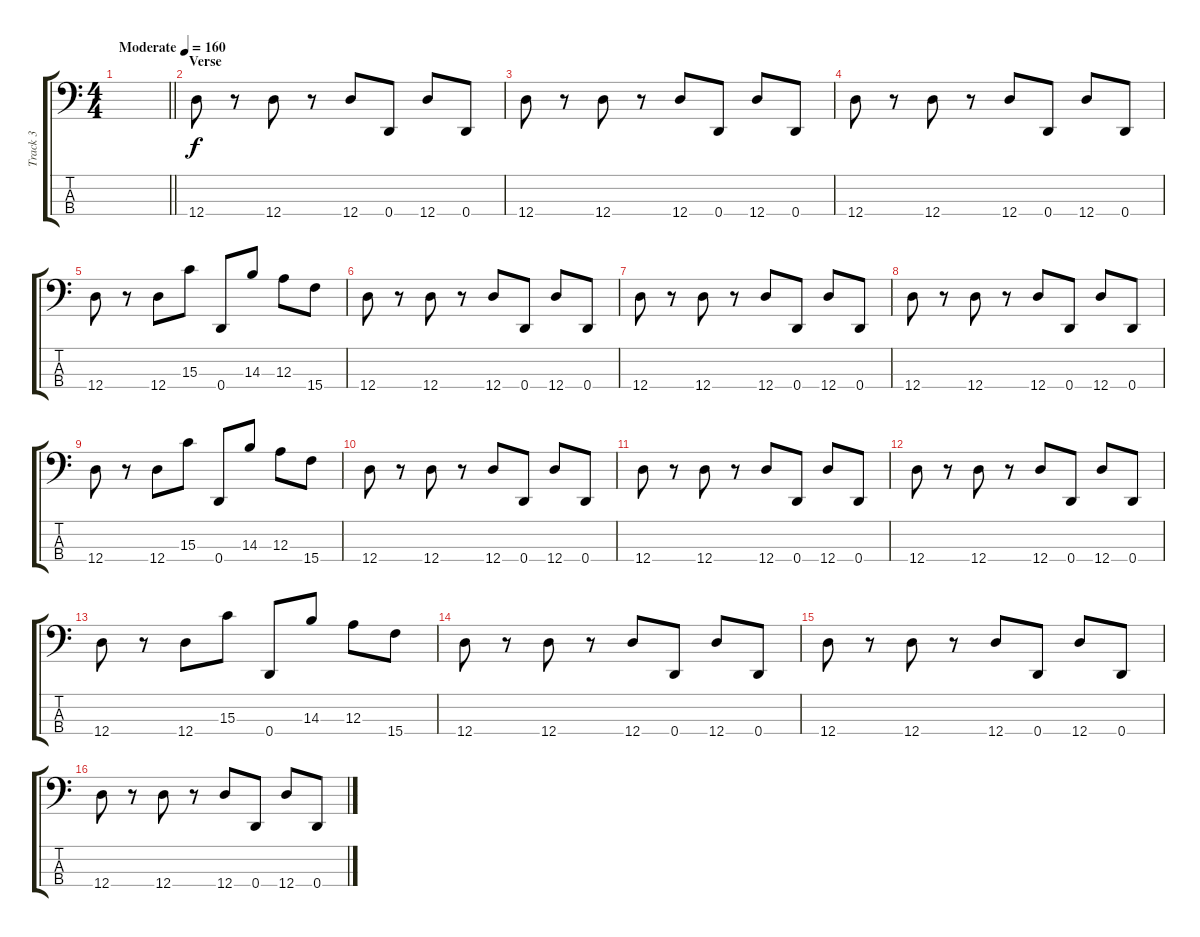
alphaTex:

\track ("Track 3" "Track 3") {instrument electricbassfinger}
\staff {score tabs}
\tuning (G2 D2 A1 D1) {hide}
\ts (4 4)
\tempo (160 "Moderate")
\clef f4
\barLineRight lightlight
\ks c
|
\section ("" "Verse")
12.4.8 r.8 12.4.8 r.8 12.4.8 0.4.8 12.4.8 0.4.8 |
12.4.8 r.8 12.4.8 r.8 12.4.8 0.4.8 12.4.8 0.4.8 |
12.4.8 r.8 12.4.8 r.8 12.4.8 0.4.8 12.4.8 0.4.8 |
12.4.8 r.8 12.4.8 15.3.8 0.4.8 14.3.8 12.3.8 15.4.8 |
12.4.8 r.8 12.4.8 r.8 12.4.8 0.4.8 12.4.8 0.4.8 |
12.4.8 r.8 12.4.8 r.8 12.4.8 0.4.8 12.4.8 0.4.8 |
12.4.8 r.8 12.4.8 r.8 12.4.8 0.4.8 12.4.8 0.4.8 |
12.4.8 r.8 12.4.8 15.3.8 0.4.8 14.3.8 12.3.8 15.4.8 |
12.4.8 r.8 12.4.8 r.8 12.4.8 0.4.8 12.4.8 0.4.8 |
12.4.8 r.8 12.4.8 r.8 12.4.8 0.4.8 12.4.8 0.4.8 |
12.4.8 r.8 12.4.8 r.8 12.4.8 0.4.8 12.4.8 0.4.8 |
12.4.8 r.8 12.4.8 15.3.8 0.4.8 14.3.8 12.3.8 15.4.8 |
12.4.8 r.8 12.4.8 r.8 12.4.8 0.4.8 12.4.8 0.4.8 |
12.4.8 r.8 12.4.8 r.8 12.4.8 0.4.8 12.4.8 0.4.8 |
12.4.8 r.8 12.4.8 r.8 12.4.8 0.4.8 12.4.8 0.4.8
